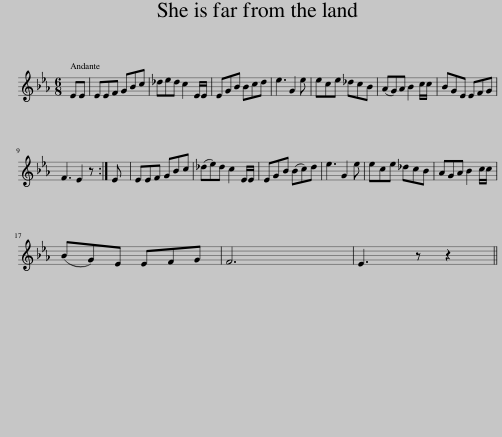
X:1
L:1/8
M:6/8
I:linebreak $
K:Eb
V:1 treble
V:1
 EE | EEF GBc | _ded c2 E/E/ | EGB Bcd | e3 G2 e | %5
 ece _dcB | (AG)A B2 c/c/ | BGE EFG |$ F3 E2 z :| E | %10
 EEF GBc | (_de)d c2 E/E/ | EGB (Bc)d | e3 G2 e | ece _dcB | %15
 AGA B2 c/c/ |$ (BG)E EFG | F6 | E3 z z2 || %19
